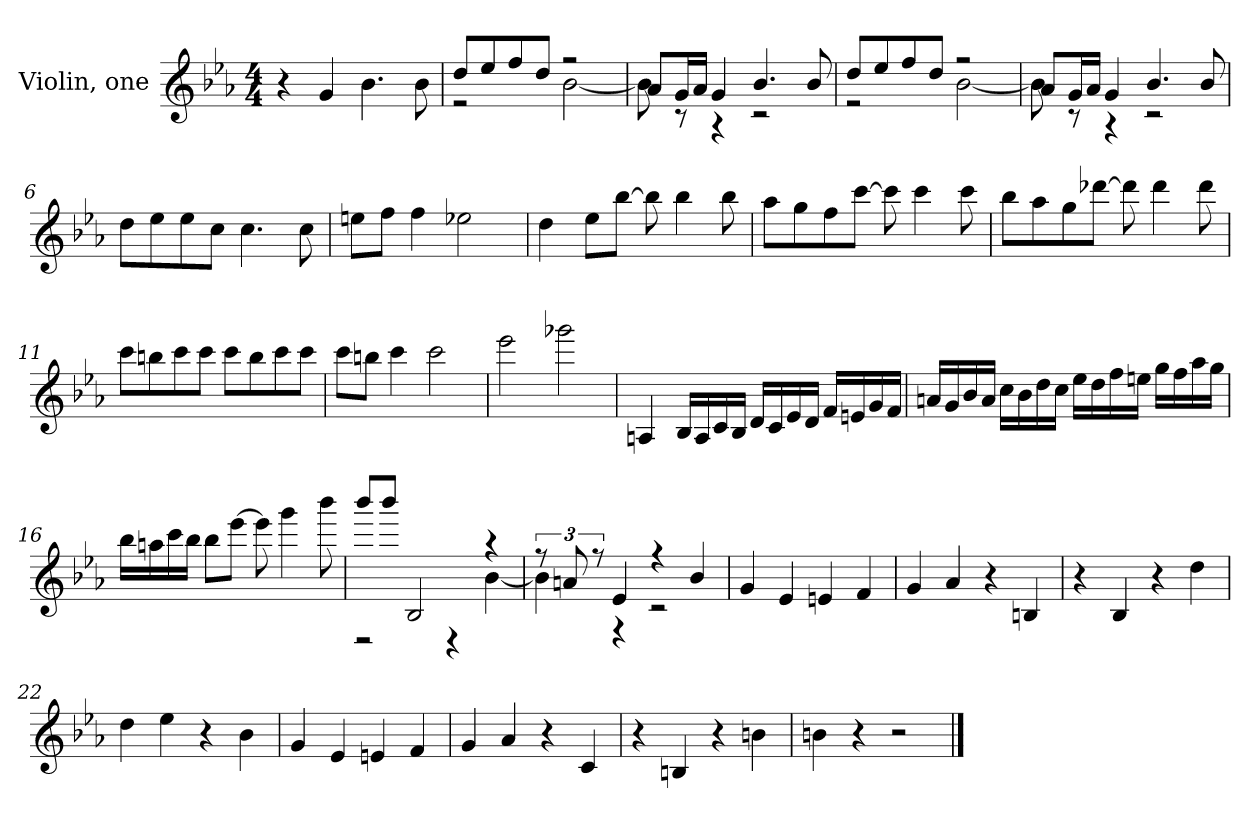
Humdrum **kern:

**kern
*part1
*staff1
*I"Violin, one
*I'Vln.
*clefG2
*k[b-e-a-]
*M4/4
=1
4r
4g/
4.b-\
8b-\
=2
*^
8dd/L	2r
8ee-/	.
8ff/	.
8dd/J	.
2r	[2b-\
=3	=3
8a-/L	8b-\]
16g/L	8r
16a-/JJ	.
4g/	4r
4.b-/	2r
8b-/	.
=4	=4
8dd/L	2r
8ee-/	.
8ff/	.
8dd/J	.
2r	[2b-\
=5	=5
8a-/L	8b-\]
16g/L	8r
16a-/JJ	.
4g/	4r
4.b-/	2r
8b-/	.
*v	*v
=6
8dd\L
8ee-\
8ee-\
8cc\J
4.cc\
8cc\
!!LO:LB:g=z
=7
8een\L
8ff\J
4ff\
2ee-X\
=8
4dd\
8ee-\L
[8bb-\J
8bb-\]
4bb-\
8bb-\
=9
8aa-\L
8gg\
8ff\
[8ccc\J
8ccc\]
4ccc\
8ccc\
=10
8bb-\L
8aa-\
8gg\
[8ddd-X\J
8ddd-\]
4ddd-\
8ddd-\
=11
8ccc\L
8bbn\
8ccc\
8ccc\J
8ccc\L
8bb\
8ccc\
8ccc\J
!!LO:LB:g=z
=12
8ccc\L
8bbn\J
4ccc\
2ccc\
=13
2eee-\
2ggg-X\
=14
4An/
16B-/LL
16A/
16c/
16B-/JJ
16d/LL
16c/
16e-/
16d/JJ
16f/LL
16en/
16g/
16f/JJ
=15
16an/LL
16g/
16b-/
16a/JJ
16cc\LL
16b-\
16dd\
16cc\JJ
16ee-\LL
16dd\
16ff\
16een\JJ
16gg\LL
16ff\
16aa-\
16gg\JJ
!!LO:LB:g=z
=16
16bb-\LL
16aan\
16ccc\
16bb-\JJ
8bb-\L
[8eee-\J
8eee-\]
4ggg\
8bbb-\
=17
*^
8bbb-/L	2r
8bbb-/J	.
2B-/	.
.	4r
4r	[4b-\
=18	=18
12r	4b-\]
12an/	.
12r	.
4e-/	4r
4r	2r
4b-/	.
*v	*v
=19
4g/
4e-/
4en/
4f/
=20
4g/
4a-/
4r
4Bn/
=21
4r
4B-/
4r
4dd\
!!LO:LB:g=z
=22
4dd\
4ee-\
4r
4b-\
=23
4g/
4e-/
4en/
4f/
=24
4g/
4a-/
4r
4c/
=25
4r
4Bn/
4r
4bn\
=26
4bn\
4r
2r
==
*-
